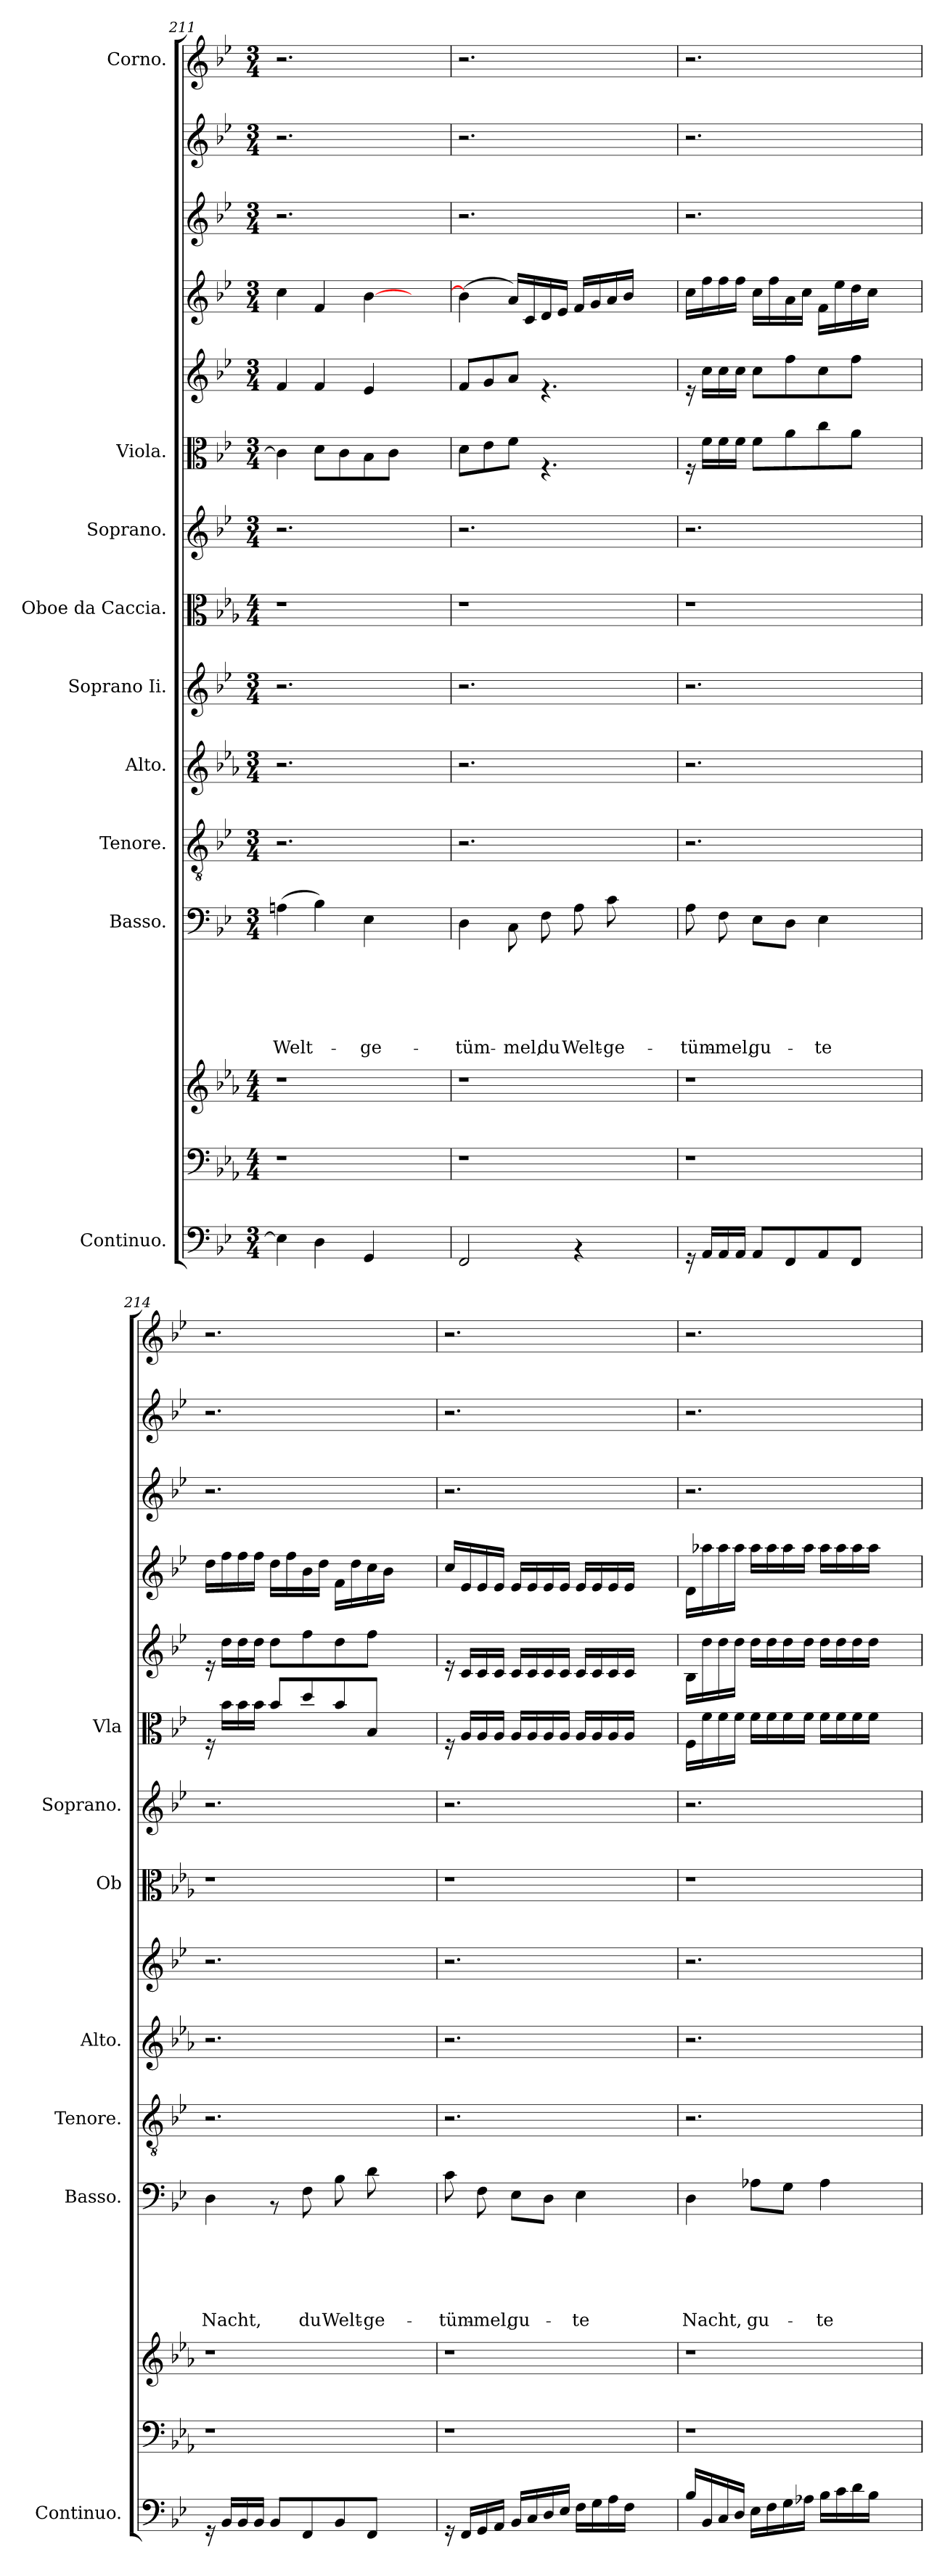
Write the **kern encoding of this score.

**kern	**kern	**kern	**kern	**text	**text	**text	**text	**text	**text	**kern	**kern	**kern	**kern	**kern	**kern	**kern	**kern	**kern	**kern	**kern
*part15	*part14	*part13	*part12	*part12	*part12	*part12	*part12	*part12	*part12	*part11	*part10	*part9	*part8	*part7	*part6	*part5	*part4	*part3	*part2	*part1
*staff15	*staff14	*staff13	*staff12	*staff12	*staff12	*staff12	*staff12	*staff12	*staff12	*staff11	*staff10	*staff9	*staff8	*staff7	*staff6	*staff5	*staff4	*staff3	*staff2	*staff1
*I"Continuo.	*	*	*I"Basso.	*	*	*	*	*	*	*I"Tenore.	*I"Alto.	*I"Soprano Ii.	*I"Oboe da Caccia.	*I"Soprano.	*I"Viola.	*	*	*	*	*I"Corno.
*I'Continuo.	*	*	*I'Basso.	*	*	*	*	*	*	*I'Tenore.	*I'Alto.	*	*I'Ob	*I'Soprano.	*I'Vla	*	*	*	*	*
*clefF4	*clefF4	*clefG2	*clefF4	*	*	*	*	*	*	*clefGv2	*clefG2	*clefG2	*clefC3	*clefG2	*clefC3	*clefG2	*clefG2	*clefG2	*clefG2	*clefG2
*k[b-e-]	*k[b-e-a-]	*k[b-e-a-]	*k[b-e-]	*	*	*	*	*	*	*k[b-e-]	*k[b-e-a-]	*k[b-e-]	*k[b-e-a-]	*k[b-e-]	*k[b-e-]	*k[b-e-]	*k[b-e-]	*k[b-e-]	*k[b-e-]	*k[b-e-]
*B-:	*E-:	*E-:	*B-:	*	*	*	*	*	*	*B-:	*E-:	*B-:	*E-:	*B-:	*B-:	*B-:	*B-:	*B-:	*B-:	*B-:
*M3/4	*M4/4	*M4/4	*M3/4	*	*	*	*	*	*	*M3/4	*M3/4	*M3/4	*M4/4	*M3/4	*M3/4	*M3/4	*M3/4	*M3/4	*M3/4	*M3/4
=211	=211	=211	=211	=211	=211	=211	=211	=211	=211	=211	=211	=211	=211	=211	=211	=211	=211	=211	=211	=211
!	!	!	!	!	!	!	!	!	!LO:LY:b	!	!	!	!	!	!	!	!	!	!	!
4E-\]	1r	1r	(>4An\	.	.	.	.	.	Welt-	2.r	2.r	2.r	1r	2.r	4c\]	4f/	4cc\	2.r	2.r	2.r
4D\	.	.	4B-\)	.	.	.	.	.	.	.	.	.	.	.	8d\L	4f/	4f/	.	.	.
.	.	.	.	.	.	.	.	.	.	.	.	.	.	.	8c\	.	.	.	.	.
!	!	!	!	!	!	!	!	!	!LO:LY:b	!	!	!	!	!	!	!	!	!	!	!
4GG/	.	.	4E-\	.	.	.	.	.	-ge-	.	.	.	.	.	8B-\	4e-/	[>4b-\	.	.	.
.	.	.	.	.	.	.	.	.	.	.	.	.	.	.	8c\J	.	.	.	.	.
4ryy	.	.	4ryy	.	.	.	.	.	.	4ryy	4ryy	4ryy	.	4ryy	4ryy	4ryy	4ryy	4ryy	4ryy	4ryy
=212	=212	=212	=212	=212	=212	=212	=212	=212	=212	=212	=212	=212	=212	=212	=212	=212	=212	=212	=212	=212
!	!	!	!	!	!	!	!	!	!LO:LY:b	!	!	!	!	!	!	!	!	!	!	!
2FF/	1r	1r	4D\	.	.	.	.	.	-tüm-	2.r	2.r	2.r	1r	2.r	8d\L	8f/L	(>4b-\]	2.r	2.r	2.r
.	.	.	.	.	.	.	.	.	.	.	.	.	.	.	8e-\	8g/	.	.	.	.
!	!	!	!	!	!	!	!	!	!LO:LY:b	!	!	!	!	!	!	!	!	!	!	!
.	.	.	8C\	.	.	.	.	.	-mel,	.	.	.	.	.	8f\J	8a/J	16a/LL)	.	.	.
.	.	.	.	.	.	.	.	.	.	.	.	.	.	.	.	.	16c/	.	.	.
!	!	!	!	!	!	!	!	!	!LO:LY:b	!	!	!	!	!	!	!	!	!	!	!
.	.	.	8F\	.	.	.	.	.	du	.	.	.	.	.	4.rG	4.rf	16d/	.	.	.
.	.	.	.	.	.	.	.	.	.	.	.	.	.	.	.	.	16e-/JJ	.	.	.
!	!	!	!	!	!	!	!	!	!LO:LY:b	!	!	!	!	!	!	!	!	!	!	!
4rAA	.	.	8A\	.	.	.	.	.	Welt-	.	.	.	.	.	.	.	16f/LL	.	.	.
.	.	.	.	.	.	.	.	.	.	.	.	.	.	.	.	.	16g/	.	.	.
!	!	!	!	!	!	!	!	!	!LO:LY:b	!	!	!	!	!	!	!	!	!	!	!
.	.	.	8c\	.	.	.	.	.	-ge-	.	.	.	.	.	.	.	16a/	.	.	.
.	.	.	.	.	.	.	.	.	.	.	.	.	.	.	.	.	16b-/JJ	.	.	.
4ryy	.	.	4ryy	.	.	.	.	.	.	4ryy	4ryy	4ryy	.	4ryy	4ryy	4ryy	4ryy	4ryy	4ryy	4ryy
!!LO:LB:g=z
=213	=213	=213	=213	=213	=213	=213	=213	=213	=213	=213	=213	=213	=213	=213	=213	=213	=213	=213	=213	=213
!	!	!	!	!	!	!	!	!	!LO:LY:b	!	!	!	!	!	!	!	!	!	!	!
16rGG	1r	1r	8A\	.	.	.	.	.	-tüm-	2.r	2.r	2.r	1r	2.r	16rF	16re	16cc\LL	2.r	2.r	2.r
16AA/LL	.	.	.	.	.	.	.	.	.	.	.	.	.	.	16f\LL	16cc\LL	16ff\	.	.	.
!	!	!	!	!	!	!	!	!	!LO:LY:b	!	!	!	!	!	!	!	!	!	!	!
16AA/	.	.	8F\	.	.	.	.	.	-mel,	.	.	.	.	.	16f\	16cc\	16ff\	.	.	.
16AA/JJ	.	.	.	.	.	.	.	.	.	.	.	.	.	.	16f\JJ	16cc\JJ	16ff\JJ	.	.	.
!	!	!	!	!	!	!	!	!	!LO:LY:b	!	!	!	!	!	!	!	!	!	!	!
8AA/L	.	.	8E-\L	.	.	.	.	.	gu-	.	.	.	.	.	8f\L	8cc\L	16cc\LL	.	.	.
.	.	.	.	.	.	.	.	.	.	.	.	.	.	.	.	.	16ff\	.	.	.
8FF/	.	.	8D\J	.	.	.	.	.	.	.	.	.	.	.	8a\	8ff\	16a\	.	.	.
.	.	.	.	.	.	.	.	.	.	.	.	.	.	.	.	.	16cc\JJ	.	.	.
!	!	!	!	!	!	!	!	!	!LO:LY:b	!	!	!	!	!	!	!	!	!	!	!
8AA/	.	.	4E-\	.	.	.	.	.	-te	.	.	.	.	.	8cc\	8cc\	16f\LL	.	.	.
.	.	.	.	.	.	.	.	.	.	.	.	.	.	.	.	.	16ee-\	.	.	.
8FF/J	.	.	.	.	.	.	.	.	.	.	.	.	.	.	8a\J	8ff\J	16dd\	.	.	.
.	.	.	.	.	.	.	.	.	.	.	.	.	.	.	.	.	16cc\JJ	.	.	.
4ryy	.	.	4ryy	.	.	.	.	.	.	4ryy	4ryy	4ryy	.	4ryy	4ryy	4ryy	4ryy	4ryy	4ryy	4ryy
=214	=214	=214	=214	=214	=214	=214	=214	=214	=214	=214	=214	=214	=214	=214	=214	=214	=214	=214	=214	=214
!	!	!	!	!	!	!	!	!	!LO:LY:b	!	!	!	!	!	!	!	!	!	!	!
16rGG	1r	1r	4D\	.	.	.	.	.	Nacht,	2.r	2.r	2.r	1r	2.r	16rF	16re	16dd\LL	2.r	2.r	2.r
16BB-/LL	.	.	.	.	.	.	.	.	.	.	.	.	.	.	16b-\LL	16dd\LL	16ff\	.	.	.
16BB-/	.	.	.	.	.	.	.	.	.	.	.	.	.	.	16b-\	16dd\	16ff\	.	.	.
16BB-/JJ	.	.	.	.	.	.	.	.	.	.	.	.	.	.	16b-\JJ	16dd\JJ	16ff\JJ	.	.	.
8BB-/L	.	.	8rAA	.	.	.	.	.	.	.	.	.	.	.	8b-/L	8dd\L	16dd\LL	.	.	.
.	.	.	.	.	.	.	.	.	.	.	.	.	.	.	.	.	16ff\	.	.	.
!	!	!	!	!	!	!	!	!	!LO:LY:b	!	!	!	!	!	!	!	!	!	!	!
8FF/	.	.	8F\	.	.	.	.	.	du	.	.	.	.	.	8dd/	8ff\	16b-\	.	.	.
.	.	.	.	.	.	.	.	.	.	.	.	.	.	.	.	.	16dd\JJ	.	.	.
!	!	!	!	!	!	!	!	!	!LO:LY:b	!	!	!	!	!	!	!	!	!	!	!
8BB-/	.	.	8B-\	.	.	.	.	.	Welt-	.	.	.	.	.	8b-/	8dd\	16f\LL	.	.	.
.	.	.	.	.	.	.	.	.	.	.	.	.	.	.	.	.	16dd\	.	.	.
!	!	!	!	!	!	!	!	!	!LO:LY:b	!	!	!	!	!	!	!	!	!	!	!
8FF/J	.	.	8d\	.	.	.	.	.	-ge-	.	.	.	.	.	8B-/J	8ff\J	16cc\	.	.	.
.	.	.	.	.	.	.	.	.	.	.	.	.	.	.	.	.	16b-\JJ	.	.	.
4ryy	.	.	4ryy	.	.	.	.	.	.	4ryy	4ryy	4ryy	.	4ryy	4ryy	4ryy	4ryy	4ryy	4ryy	4ryy
=215	=215	=215	=215	=215	=215	=215	=215	=215	=215	=215	=215	=215	=215	=215	=215	=215	=215	=215	=215	=215
!	!	!	!	!	!	!	!	!	!LO:LY:b	!	!	!	!	!	!	!	!	!	!	!
16rGG	1r	1r	8c\	.	.	.	.	.	-tüm-	2.r	2.r	2.r	1r	2.r	16rF	16re	16cc/LL	2.r	2.r	2.r
16FF/LL	.	.	.	.	.	.	.	.	.	.	.	.	.	.	16A/LL	16c/LL	16e-/	.	.	.
!	!	!	!	!	!	!	!	!	!LO:LY:b	!	!	!	!	!	!	!	!	!	!	!
16GG/	.	.	8F\	.	.	.	.	.	-mel,	.	.	.	.	.	16A/	16c/	16e-/	.	.	.
16AA/JJ	.	.	.	.	.	.	.	.	.	.	.	.	.	.	16A/JJ	16c/JJ	16e-/JJ	.	.	.
!	!	!	!	!	!	!	!	!	!LO:LY:b	!	!	!	!	!	!	!	!	!	!	!
16BB-/LL	.	.	8E-\L	.	.	.	.	.	gu-	.	.	.	.	.	16A/LL	16c/LL	16e-/LL	.	.	.
16C/	.	.	.	.	.	.	.	.	.	.	.	.	.	.	16A/	16c/	16e-/	.	.	.
16D/	.	.	8D\J	.	.	.	.	.	.	.	.	.	.	.	16A/	16c/	16e-/	.	.	.
16E-/JJ	.	.	.	.	.	.	.	.	.	.	.	.	.	.	16A/JJ	16c/JJ	16e-/JJ	.	.	.
!	!	!	!	!	!	!	!	!	!LO:LY:b	!	!	!	!	!	!	!	!	!	!	!
16F\LL	.	.	4E-\	.	.	.	.	.	-te	.	.	.	.	.	16A/LL	16c/LL	16e-/LL	.	.	.
16G\	.	.	.	.	.	.	.	.	.	.	.	.	.	.	16A/	16c/	16e-/	.	.	.
16A\	.	.	.	.	.	.	.	.	.	.	.	.	.	.	16A/	16c/	16e-/	.	.	.
16F\JJ	.	.	.	.	.	.	.	.	.	.	.	.	.	.	16A/JJ	16c/JJ	16e-/JJ	.	.	.
4ryy	.	.	4ryy	.	.	.	.	.	.	4ryy	4ryy	4ryy	.	4ryy	4ryy	4ryy	4ryy	4ryy	4ryy	4ryy
!!LO:PB:g=z
=216	=216	=216	=216	=216	=216	=216	=216	=216	=216	=216	=216	=216	=216	=216	=216	=216	=216	=216	=216	=216
!	!	!	!	!	!	!	!	!	!LO:LY:b	!	!	!	!	!	!	!	!	!	!	!
16B-/LL	1r	1r	4D\	.	.	.	.	.	Nacht,	2.r	2.r	2.r	1r	2.r	16F\LL	16B-\LL	16d\LL	2.r	2.r	2.r
16BB-/	.	.	.	.	.	.	.	.	.	.	.	.	.	.	16f\	16dd\	16aa-X\	.	.	.
16C/	.	.	.	.	.	.	.	.	.	.	.	.	.	.	16f\	16dd\	16aa-\	.	.	.
16D/JJ	.	.	.	.	.	.	.	.	.	.	.	.	.	.	16f\JJ	16dd\JJ	16aa-\JJ	.	.	.
!	!	!	!	!	!	!	!	!	!LO:LY:b	!	!	!	!	!	!	!	!	!	!	!
16E-\LL	.	.	8A-X\L	.	.	.	.	.	gu-	.	.	.	.	.	16f\LL	16dd\LL	16aa-\LL	.	.	.
16F\	.	.	.	.	.	.	.	.	.	.	.	.	.	.	16f\	16dd\	16aa-\	.	.	.
16G\	.	.	8G\J	.	.	.	.	.	.	.	.	.	.	.	16f\	16dd\	16aa-\	.	.	.
16A-X\JJ	.	.	.	.	.	.	.	.	.	.	.	.	.	.	16f\JJ	16dd\JJ	16aa-\JJ	.	.	.
!	!	!	!	!	!	!	!	!	!LO:LY:b	!	!	!	!	!	!	!	!	!	!	!
16B-\LL	.	.	4A-\	.	.	.	.	.	-te	.	.	.	.	.	16f\LL	16dd\LL	16aa-\LL	.	.	.
16c\	.	.	.	.	.	.	.	.	.	.	.	.	.	.	16f\	16dd\	16aa-\	.	.	.
16d\	.	.	.	.	.	.	.	.	.	.	.	.	.	.	16f\	16dd\	16aa-\	.	.	.
16B-\JJ	.	.	.	.	.	.	.	.	.	.	.	.	.	.	16f\JJ	16dd\JJ	16aa-\JJ	.	.	.
4ryy	.	.	4ryy	.	.	.	.	.	.	4ryy	4ryy	4ryy	.	4ryy	4ryy	4ryy	4ryy	4ryy	4ryy	4ryy
=	=	=	=	=	=	=	=	=	=	=	=	=	=	=	=	=	=	=	=	=
*-	*-	*-	*-	*-	*-	*-	*-	*-	*-	*-	*-	*-	*-	*-	*-	*-	*-	*-	*-	*-
